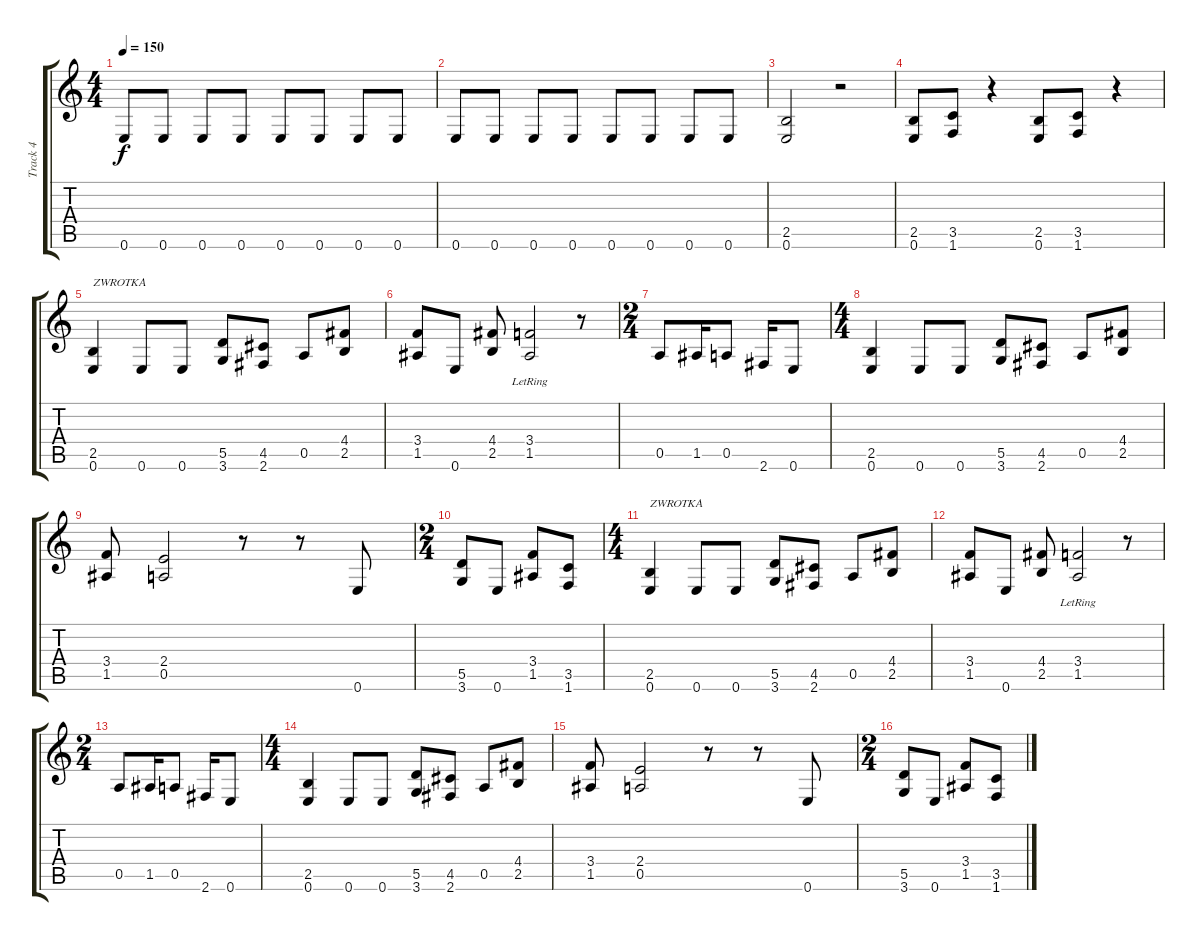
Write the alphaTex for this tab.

\track ("Track 4" "Track 4") {instrument overdrivenguitar}
\staff {score tabs}
\tuning (E4 B3 G3 D3 A2 E2) {hide}
\ts (4 4)
\tempo 150
\clef g2
\ks c
0.6.8{dy f} 0.6.8 0.6.8 0.6.8 0.6.8 0.6.8 0.6.8 0.6.8 |
0.6.8 0.6.8 0.6.8 0.6.8 0.6.8 0.6.8 0.6.8 0.6.8 |
(2.5 0.6).2 r.2 |
(2.5 0.6).8 (3.5 1.6).8 r.4 (2.5 0.6).8 (3.5 1.6).8 r.4 |
(2.5 0.6).4{txt "ZWROTKA"} 0.6.8 0.6.8 (5.5 3.6).8 (4.5 2.6).8 0.5.8 (4.4 2.5).8 |
(3.4 1.5).8 0.6.8 (4.4 2.5).8 (3.4{lr} 1.5{lr}).2 r.8 |
\ts (2 4)
0.5.8 1.5.16 0.5.8 2.6.16 0.6.8 |
\ts (4 4)
(2.5 0.6).4 0.6.8 0.6.8 (5.5 3.6).8 (4.5 2.6).8 0.5.8 (4.4 2.5).8 |
(3.4 1.5).8 (2.4 0.5).2 r.8 r.8 0.6.8 |
\ts (2 4)
(5.5 3.6).8 0.6.8 (3.4 1.5).8 (3.5 1.6).8 |
\ts (4 4)
(2.5 0.6).4{txt "ZWROTKA"} 0.6.8 0.6.8 (5.5 3.6).8 (4.5 2.6).8 0.5.8 (4.4 2.5).8 |
(3.4 1.5).8 0.6.8 (4.4 2.5).8 (3.4{lr} 1.5{lr}).2 r.8 |
\ts (2 4)
0.5.8 1.5.16 0.5.8 2.6.16 0.6.8 |
\ts (4 4)
(2.5 0.6).4 0.6.8 0.6.8 (5.5 3.6).8 (4.5 2.6).8 0.5.8 (4.4 2.5).8 |
(3.4 1.5).8 (2.4 0.5).2 r.8 r.8 0.6.8 |
\ts (2 4)
(5.5 3.6).8 0.6.8 (3.4 1.5).8 (3.5 1.6).8
